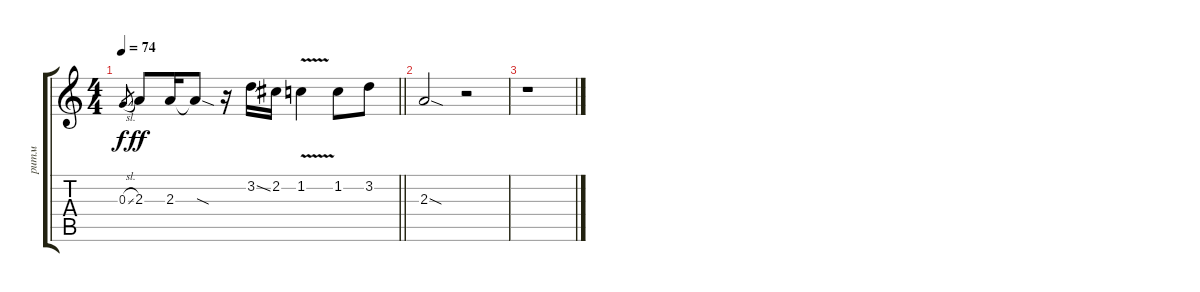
\track ("ритм" "ритм") {instrument overdrivenguitar}
\staff {score tabs}
\tuning (E4 B3 G3 D3 A2 E2) {hide}
\ts (4 4)
\tempo 74
\clef g2
\barLineRight lightlight
\ks aminor
0.3{sl}.8{gr dy f} 2.3.8{dy ff} 2.3.16 2.3{sod t}.8 r.16 3.2{ss}.16 2.2.16 1.2{v}.4 1.2.8 3.2.8 |
\section ("" "")
2.3{sod}.2 r.2 |
r.1
